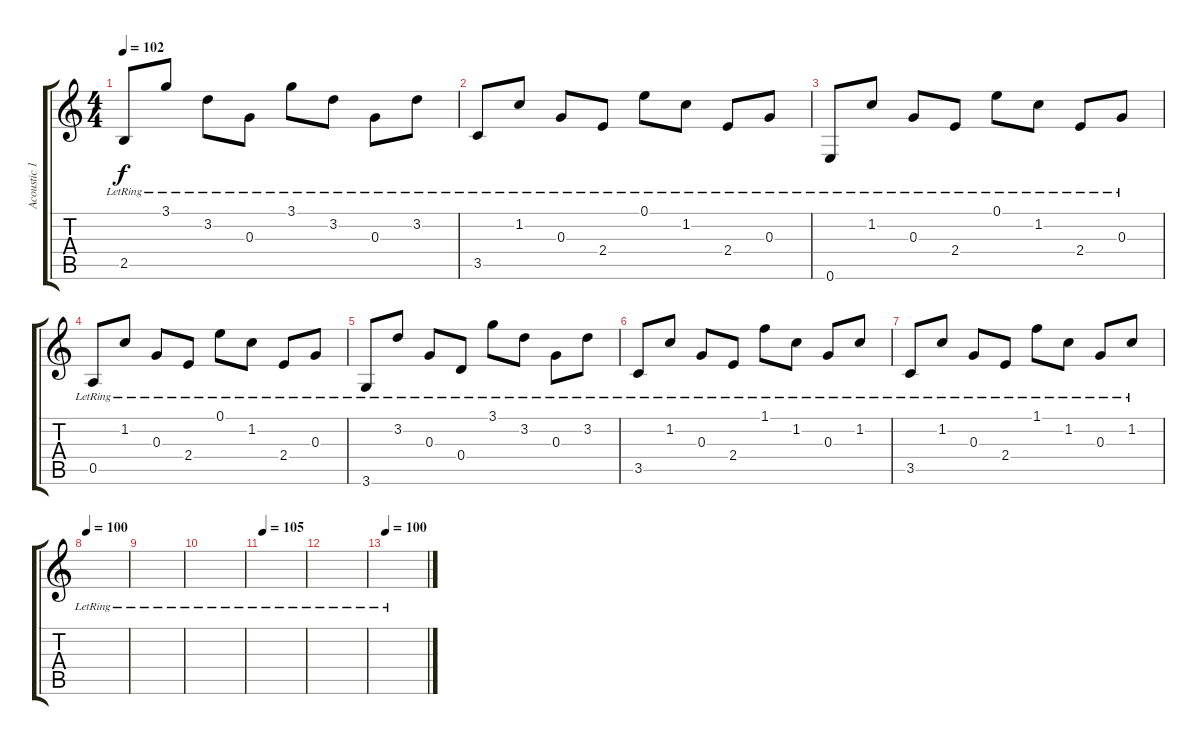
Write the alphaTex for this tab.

\track ("Acoustic 12 string Rythym" "Acoustic 1") {instrument acousticguitarsteel}
\staff {score tabs}
\tuning (E4 B3 G3 D3 A2 E2) {hide}
\ts (4 4)
\tempo 102
\clef g2
\ks c
2.5{lr}.8{dy f} 3.1{lr}.8 3.2{lr}.8 0.3{lr}.8 3.1{lr}.8 3.2{lr}.8 0.3{lr}.8 3.2{lr}.8 |
3.5{lr}.8 1.2{lr}.8 0.3{lr}.8 2.4{lr}.8 0.1{lr}.8 1.2{lr}.8 2.4{lr}.8 0.3{lr}.8 |
0.6{lr}.8 1.2{lr}.8 0.3{lr}.8 2.4{lr}.8 0.1{lr}.8 1.2{lr}.8 2.4{lr}.8 0.3{lr}.8 |
0.5{lr}.8 1.2{lr}.8 0.3{lr}.8 2.4{lr}.8 0.1{lr}.8 1.2{lr}.8 2.4{lr}.8 0.3{lr}.8 |
3.6{lr}.8 3.2{lr}.8 0.3{lr}.8 0.4{lr}.8 3.1{lr}.8 3.2{lr}.8 0.3{lr}.8 3.2{lr}.8 |
3.5{lr}.8 1.2{lr}.8 0.3{lr}.8 2.4{lr}.8 1.1{lr}.8 1.2{lr}.8 0.3{lr}.8 1.2{lr}.8 |
3.5{lr}.8 1.2{lr}.8 0.3{lr}.8 2.4{lr}.8 1.1{lr}.8 1.2{lr}.8 0.3{lr}.8 1.2{lr}.8 |
\tempo 100
|
|
|
\tempo 105
|
|
\tempo 100
